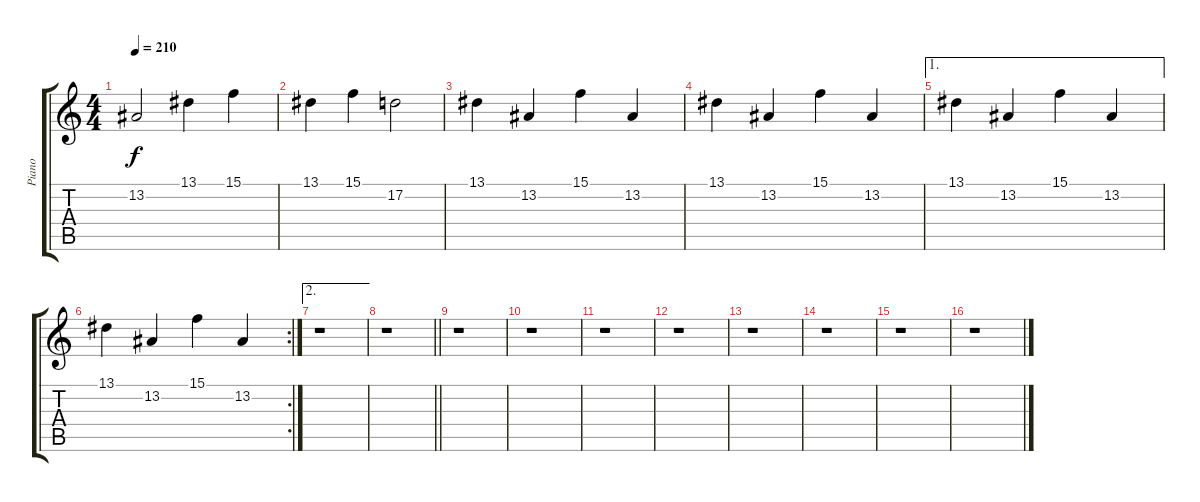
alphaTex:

\track ("Piano " "Piano ") {instrument brightacousticpiano}
\staff {score tabs}
\tuning (D4 A3 F3 C3 G2 C2) {hide}
\ts (4 4)
\tempo 210
\clef g2
\ks c
13.2.2{dy f} 13.1.4 15.1.4 |
13.1.4 15.1.4 17.2.2 |
13.1.4 13.2.4 15.1.4 13.2.4 |
13.1.4 13.2.4 15.1.4 13.2.4 |
\ae 1
13.1.4 13.2.4 15.1.4 13.2.4 |
\rc 2
13.1.4 13.2.4 15.1.4 13.2.4 |
\ae 2
r.1 |
\barLineRight lightlight
r.1 |
\section ("" "")
r.1 |
r.1 |
r.1 |
r.1 |
r.1 |
r.1 |
r.1 |
r.1
